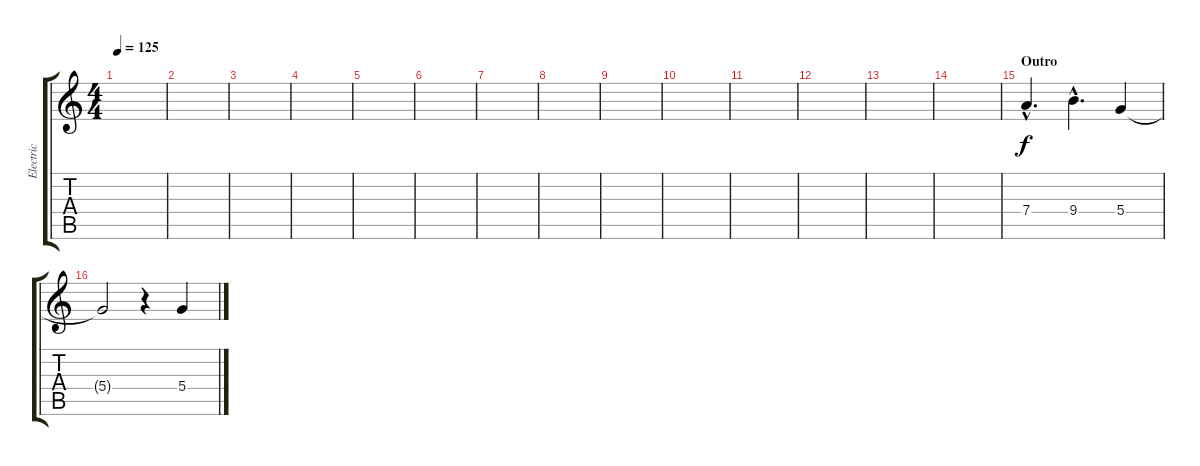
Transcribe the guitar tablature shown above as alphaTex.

\track ("Electric" "Electric") {instrument electricguitarjazz}
\staff {score tabs}
\tuning (E4 B3 G3 D3 A2 E2) {hide}
\ts (4 4)
\tempo 125
\clef g2
\ks c
|
|
|
|
|
|
|
|
|
|
|
|
|
|
\section ("" "Outro")
7.4{hac}.4{d} 9.4{hac}.4{d} 5.4.4 |
5.4{t}.2 r.4 5.4.4
